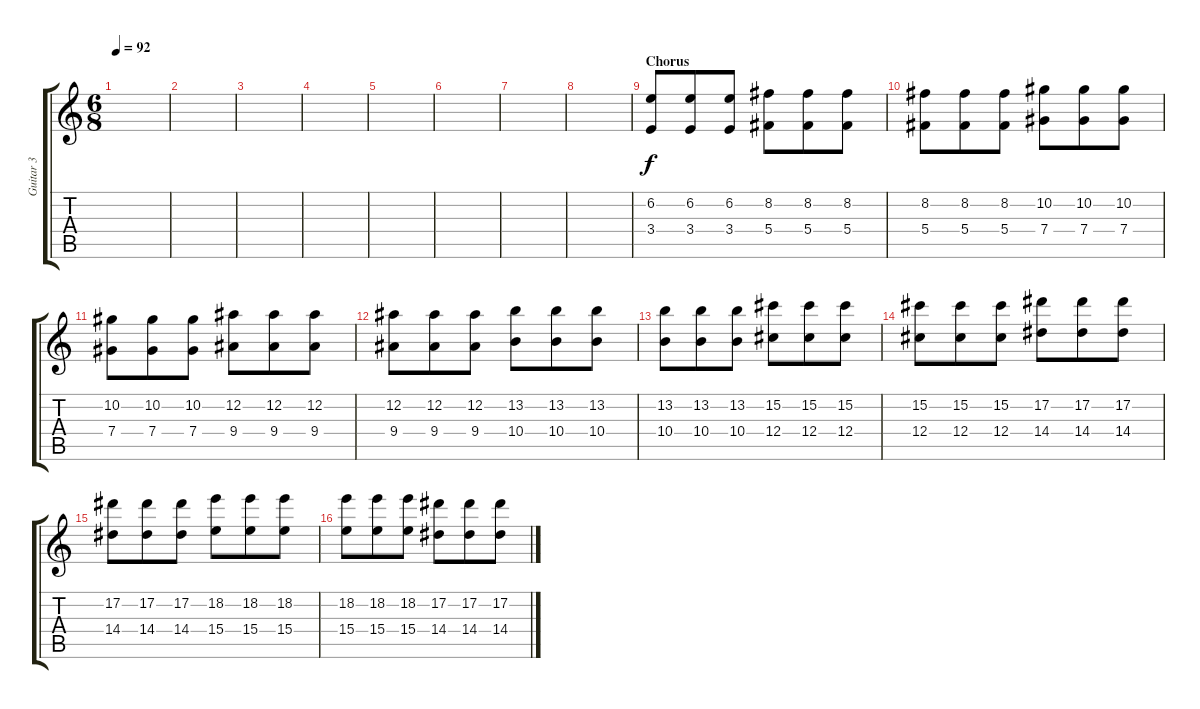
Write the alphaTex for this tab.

\track ("Guitar 3" "Guitar 3") {instrument overdrivenguitar}
\staff {score tabs}
\tuning (Eb4 Bb3 Gb3 Db3 Ab2 Eb2) {hide}
\ts (6 8)
\tempo 92
\clef g2
\ks c
|
|
|
|
|
|
|
|
\section ("" "Chorus")
(6.2 3.4).8 (6.2 3.4).8 (6.2 3.4).8 (8.2 5.4).8 (8.2 5.4).8 (8.2 5.4).8 |
(8.2 5.4).8 (8.2 5.4).8 (8.2 5.4).8 (10.2 7.4).8 (10.2 7.4).8 (10.2 7.4).8 |
(10.2 7.4).8 (10.2 7.4).8 (10.2 7.4).8 (12.2 9.4).8 (12.2 9.4).8 (12.2 9.4).8 |
(12.2 9.4).8 (12.2 9.4).8 (12.2 9.4).8 (13.2 10.4).8 (13.2 10.4).8 (13.2 10.4).8 |
(13.2 10.4).8 (13.2 10.4).8 (13.2 10.4).8 (15.2 12.4).8 (15.2 12.4).8 (15.2 12.4).8 |
(15.2 12.4).8 (15.2 12.4).8 (15.2 12.4).8 (17.2 14.4).8 (17.2 14.4).8 (17.2 14.4).8 |
(17.2 14.4).8 (17.2 14.4).8 (17.2 14.4).8 (18.2 15.4).8 (18.2 15.4).8 (18.2 15.4).8 |
(18.2 15.4).8 (18.2 15.4).8 (18.2 15.4).8 (17.2 14.4).8 (17.2 14.4).8 (17.2 14.4).8
